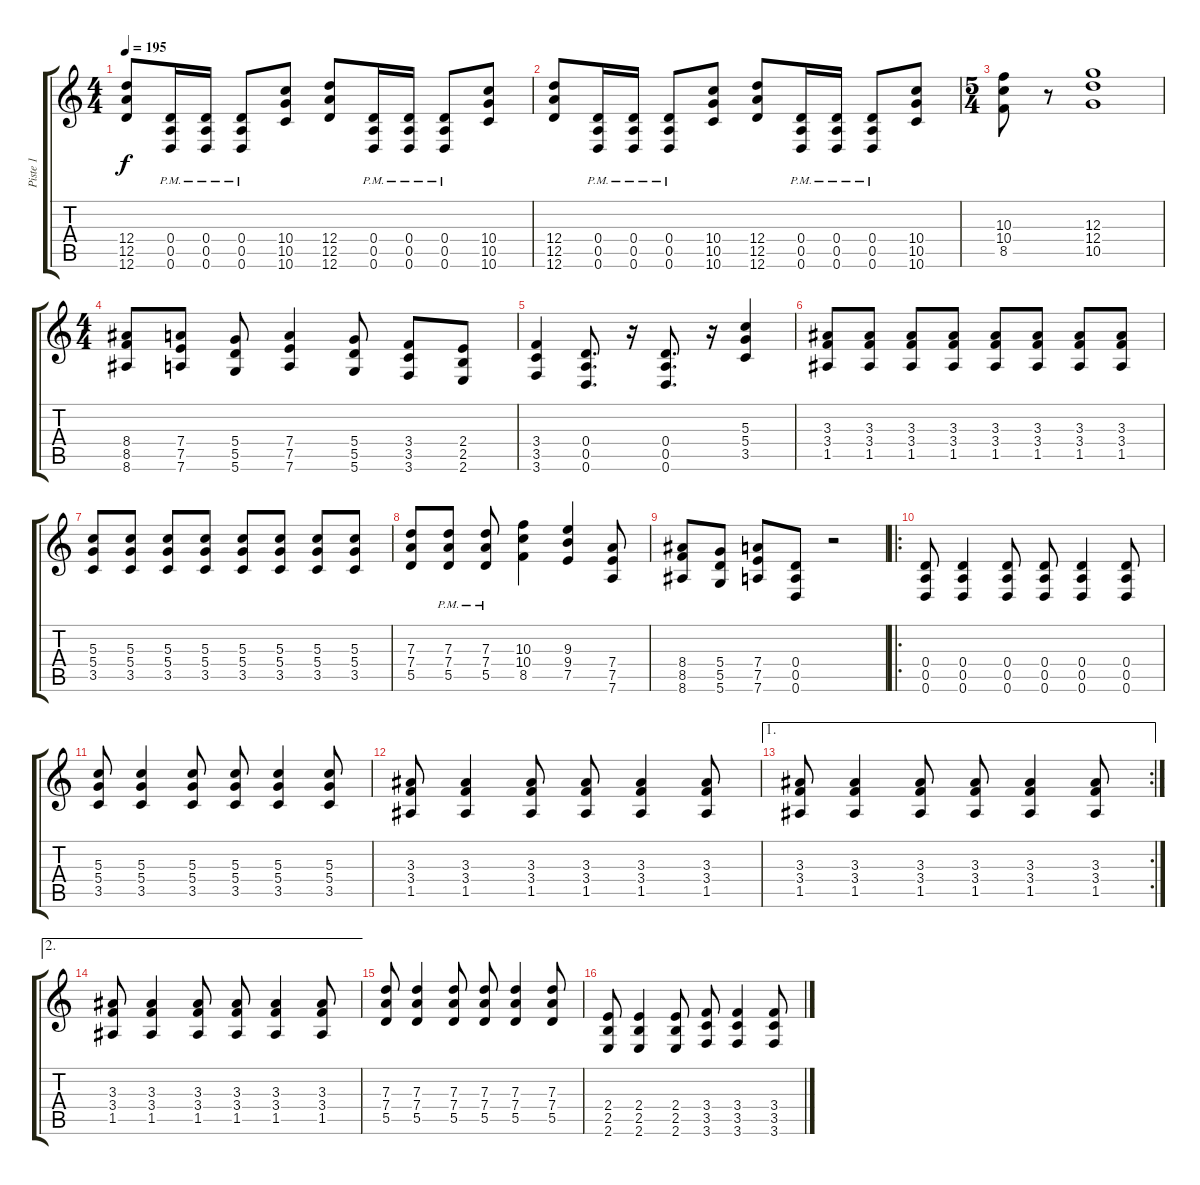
\track ("Piste 1" "Piste 1") {instrument overdrivenguitar}
\staff {score tabs}
\tuning (E4 B3 G3 D3 A2 D2) {hide}
\ts (4 4)
\tempo 195
\clef g2
\ks c
(12.4 12.5 12.6).8{dy f} (0.4{pm} 0.5{pm} 0.6{pm}).16 (0.4{pm} 0.5{pm} 0.6{pm}).16 (0.4{pm} 0.5{pm} 0.6{pm}).8 (10.4 10.5 10.6).8 (12.4 12.5 12.6).8 (0.4{pm} 0.5{pm} 0.6{pm}).16 (0.4{pm} 0.5{pm} 0.6{pm}).16 (0.4{pm} 0.5{pm} 0.6{pm}).8 (10.4 10.5 10.6).8 |
(12.4 12.5 12.6).8 (0.4{pm} 0.5{pm} 0.6{pm}).16 (0.4{pm} 0.5{pm} 0.6{pm}).16 (0.4{pm} 0.5{pm} 0.6{pm}).8 (10.4 10.5 10.6).8 (12.4 12.5 12.6).8 (0.4{pm} 0.5{pm} 0.6{pm}).16 (0.4{pm} 0.5{pm} 0.6{pm}).16 (0.4{pm} 0.5{pm} 0.6{pm}).8 (10.4 10.5 10.6).8 |
\ts (5 4)
(10.3 10.4 8.5).8 r.8 (12.3 12.4 10.5).1 |
\ts (4 4)
(8.4 8.5 8.6).8 (7.4 7.5 7.6).8 (5.4 5.5 5.6).8 (7.4 7.5 7.6).4 (5.4 5.5 5.6).8 (3.4 3.5 3.6).8 (2.4 2.5 2.6).8 |
(3.4 3.5 3.6).4 (0.4 0.5 0.6).8{d} r.16 (0.4 0.5 0.6).8{d} r.16 (5.3 5.4 3.5).4 |
(3.3 3.4 1.5).8 (3.3 3.4 1.5).8 (3.3 3.4 1.5).8 (3.3 3.4 1.5).8 (3.3 3.4 1.5).8 (3.3 3.4 1.5).8 (3.3 3.4 1.5).8 (3.3 3.4 1.5).8 |
(5.3 5.4 3.5).8 (5.3 5.4 3.5).8 (5.3 5.4 3.5).8 (5.3 5.4 3.5).8 (5.3 5.4 3.5).8 (5.3 5.4 3.5).8 (5.3 5.4 3.5).8 (5.3 5.4 3.5).8 |
(7.3 7.4 5.5).8 (7.3{pm} 7.4{pm} 5.5{pm}).8 (7.3{pm} 7.4{pm} 5.5{pm}).8 (10.3 10.4 8.5).4 (9.3 9.4 7.5).4 (7.4 7.5 7.6).8 |
(8.4 8.5 8.6).8 (5.4 5.5 5.6).8 (7.4 7.5 7.6).8 (0.4 0.5 0.6).8 r.2 |
\ro
(0.4 0.5 0.6).8 (0.4 0.5 0.6).4 (0.4 0.5 0.6).8 (0.4 0.5 0.6).8 (0.4 0.5 0.6).4 (0.4 0.5 0.6).8 |
(5.3 5.4 3.5).8 (5.3 5.4 3.5).4 (5.3 5.4 3.5).8 (5.3 5.4 3.5).8 (5.3 5.4 3.5).4 (5.3 5.4 3.5).8 |
(3.3 3.4 1.5).8 (3.3 3.4 1.5).4 (3.3 3.4 1.5).8 (3.3 3.4 1.5).8 (3.3 3.4 1.5).4 (3.3 3.4 1.5).8 |
\ae 1
\rc 2
(3.3 3.4 1.5).8 (3.3 3.4 1.5).4 (3.3 3.4 1.5).8 (3.3 3.4 1.5).8 (3.3 3.4 1.5).4 (3.3 3.4 1.5).8 |
\ae 2
(3.3 3.4 1.5).8 (3.3 3.4 1.5).4 (3.3 3.4 1.5).8 (3.3 3.4 1.5).8 (3.3 3.4 1.5).4 (3.3 3.4 1.5).8 |
(7.3 7.4 5.5).8 (7.3 7.4 5.5).4 (7.3 7.4 5.5).8 (7.3 7.4 5.5).8 (7.3 7.4 5.5).4 (7.3 7.4 5.5).8 |
(2.4 2.5 2.6).8 (2.4 2.5 2.6).4 (2.4 2.5 2.6).8 (3.4 3.5 3.6).8 (3.4 3.5 3.6).4 (3.4 3.5 3.6).8
